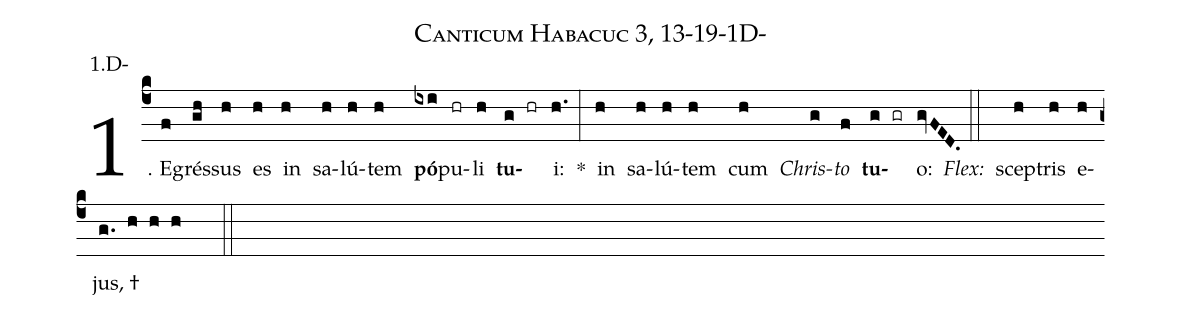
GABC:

name: Canticum Habacuc 3, 13-19-1D-;
annotation: 1.D-;
%%
(c4)1. E(f)grés(gh)sus(h) es(h) in(h) sa(h)lú(h)tem(h) <b>pó</b>(ixi)pu(hr)li(h) <b>tu</b>(g hr)i:(h.) *(:) in(h) sa(h)lú(h)tem(h) cum(h) <i>Chris</i>(g)<i>to</i>(f) <b>tu</b>(g gr)o:(gvFED.) (::)
<i>Flex:</i>()  scep(h)tris(h) e(h)jus, †(g. h h h  ::)
